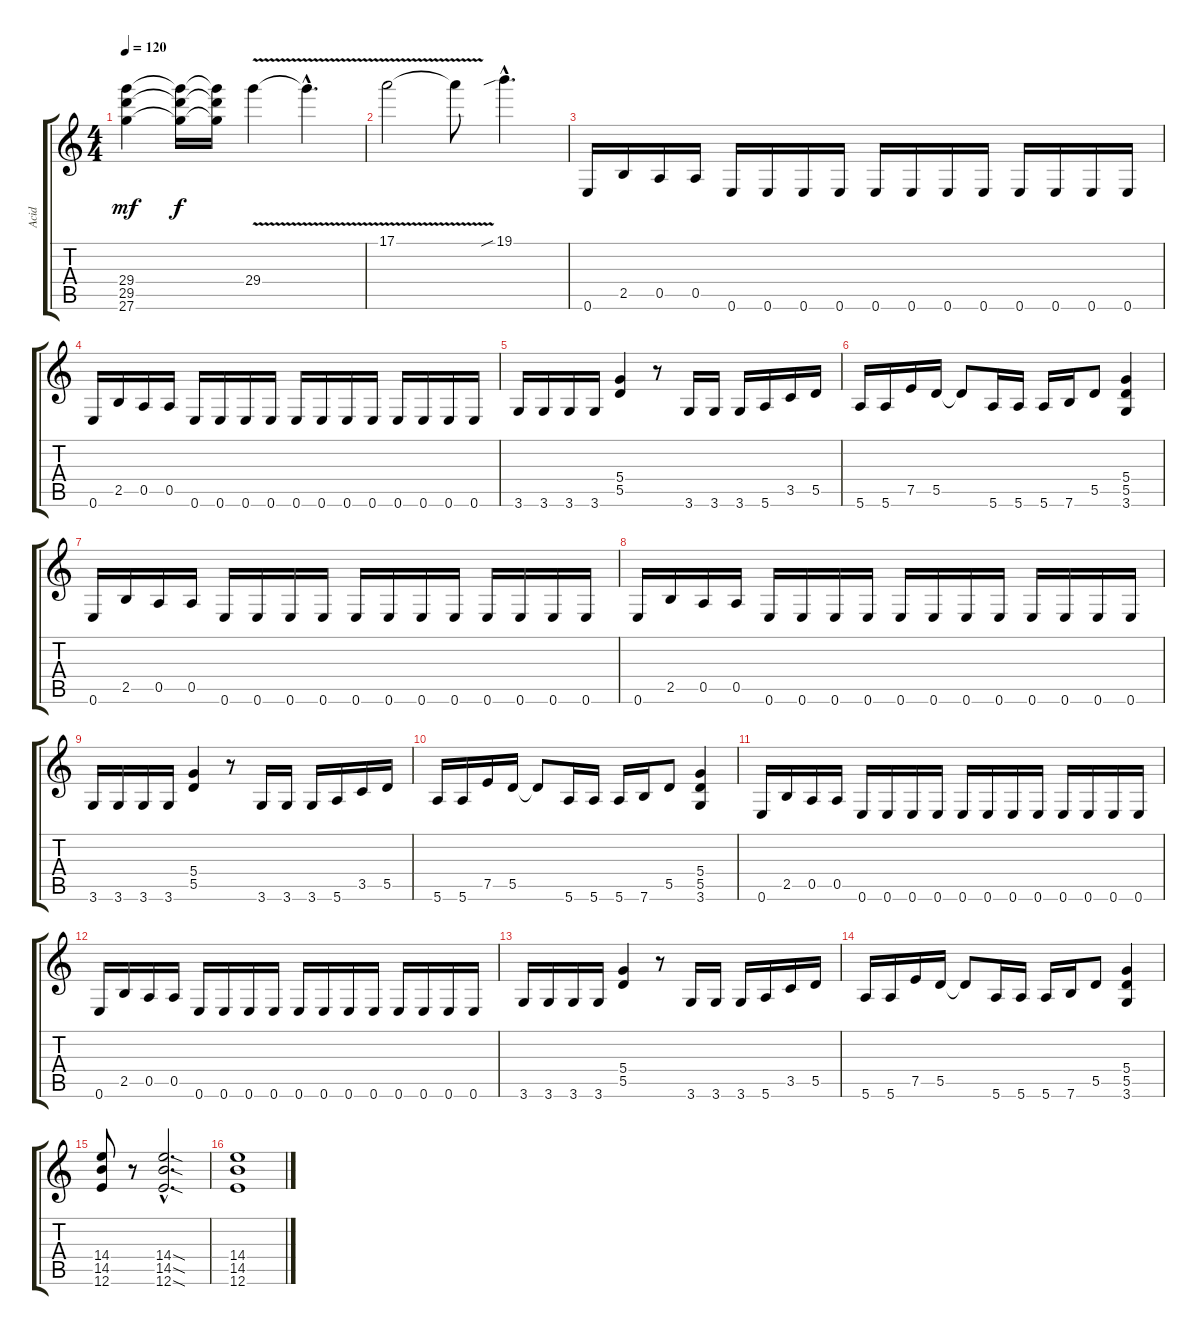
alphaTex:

\track ("Acid" "Acid") {instrument distortionguitar}
\staff {score tabs}
\tuning (E4 B3 G3 D3 A2 E2) {hide}
\ts (4 4)
\tempo 120
\clef g2
\ks c
(29.4 29.5 27.6).4{dy mf} (29.4{t} 29.5{t} 27.6{t}).16{dy f} (29.4{t} 29.5{t} 27.6{t}).16 29.4{v}.4 29.4{hac t}.4{d} |
17.1{v}.2 17.1{t}.8 19.1{sib hac}.4{d} |
0.6.16{volume 14 balance 13} 2.5.16 0.5.16 0.5.16 0.6.16 0.6.16 0.6.16 0.6.16 0.6.16 0.6.16 0.6.16 0.6.16 0.6.16 0.6.16 0.6.16 0.6.16 |
0.6.16 2.5.16 0.5.16 0.5.16 0.6.16 0.6.16 0.6.16 0.6.16 0.6.16 0.6.16 0.6.16 0.6.16 0.6.16 0.6.16 0.6.16 0.6.16 |
3.6.16 3.6.16 3.6.16 3.6.16 (5.4 5.5).4 r.8 3.6.16 3.6.16 3.6.16 5.6.16 3.5.16 5.5.16 |
5.6.16 5.6.16 7.5.16 5.5.16 5.5{t}.8 5.6.16 5.6.16 5.6.16 7.6.16 5.5.8 (5.4 5.5 3.6).4 |
0.6.16 2.5.16 0.5.16 0.5.16 0.6.16 0.6.16 0.6.16 0.6.16 0.6.16 0.6.16 0.6.16 0.6.16 0.6.16 0.6.16 0.6.16 0.6.16 |
0.6.16 2.5.16 0.5.16 0.5.16 0.6.16 0.6.16 0.6.16 0.6.16 0.6.16 0.6.16 0.6.16 0.6.16 0.6.16 0.6.16 0.6.16 0.6.16 |
3.6.16 3.6.16 3.6.16 3.6.16 (5.4 5.5).4 r.8 3.6.16 3.6.16 3.6.16 5.6.16 3.5.16 5.5.16 |
5.6.16 5.6.16 7.5.16 5.5.16 5.5{t}.8 5.6.16 5.6.16 5.6.16 7.6.16 5.5.8 (5.4 5.5 3.6).4 |
0.6.16 2.5.16 0.5.16 0.5.16 0.6.16 0.6.16 0.6.16 0.6.16 0.6.16 0.6.16 0.6.16 0.6.16 0.6.16 0.6.16 0.6.16 0.6.16 |
0.6.16 2.5.16 0.5.16 0.5.16 0.6.16 0.6.16 0.6.16 0.6.16 0.6.16 0.6.16 0.6.16 0.6.16 0.6.16 0.6.16 0.6.16 0.6.16 |
3.6.16 3.6.16 3.6.16 3.6.16 (5.4 5.5).4 r.8 3.6.16 3.6.16 3.6.16 5.6.16 3.5.16 5.5.16 |
5.6.16 5.6.16 7.5.16 5.5.16 5.5{t}.8 5.6.16 5.6.16 5.6.16 7.6.16 5.5.8 (5.4 5.5 3.6).4 |
(14.4 14.5 12.6).8{volume 13 balance 13} r.8 (14.4{sod hac} 14.5{sod hac} 12.6{sod hac}).2{d} |
(14.4 14.5 12.6).1
